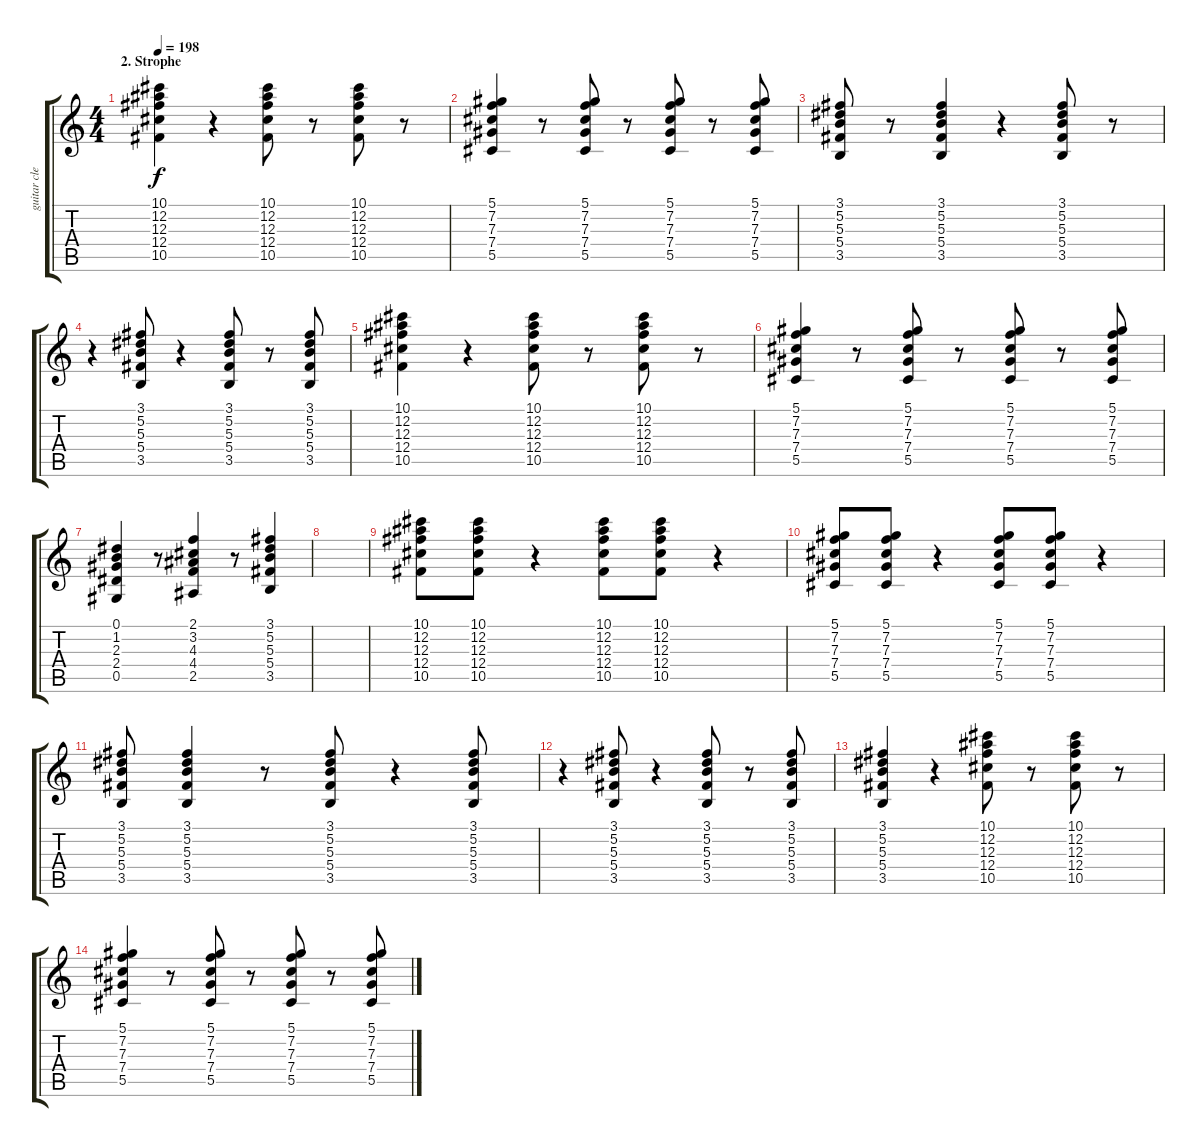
\track ("guitar clean" "guitar cle") {instrument electricguitarclean}
\staff {score tabs}
\tuning (Eb4 Bb3 Gb3 Db3 Ab2 Eb2) {hide}
\ts (4 4)
\section ("" "2. Strophe")
\tempo 198
\clef g2
\ks c
(10.1 12.2 12.3 12.4 10.5).4{dy f} r.4 (10.1 12.2 12.3 12.4 10.5).8 r.8 (10.1 12.2 12.3 12.4 10.5).8 r.8 |
(5.1 7.2 7.3 7.4 5.5).4 r.8 (5.1 7.2 7.3 7.4 5.5).8 r.8 (5.1 7.2 7.3 7.4 5.5).8 r.8 (5.1 7.2 7.3 7.4 5.5).8 |
(3.1 5.2 5.3 5.4 3.5).8 r.8 (3.1 5.2 5.3 5.4 3.5).4 r.4 (3.1 5.2 5.3 5.4 3.5).8 r.8 |
r.4 (3.1 5.2 5.3 5.4 3.5).8 r.4 (3.1 5.2 5.3 5.4 3.5).8 r.8 (3.1 5.2 5.3 5.4 3.5).8 |
(10.1 12.2 12.3 12.4 10.5).4 r.4 (10.1 12.2 12.3 12.4 10.5).8 r.8 (10.1 12.2 12.3 12.4 10.5).8 r.8 |
(5.1 7.2 7.3 7.4 5.5).4 r.8 (5.1 7.2 7.3 7.4 5.5).8 r.8 (5.1 7.2 7.3 7.4 5.5).8 r.8 (5.1 7.2 7.3 7.4 5.5).8 |
(0.1 1.2 2.3 2.4 0.5).4 r.8 (2.1 3.2 4.3 4.4 2.5).4 r.8 (3.1 5.2 5.3 5.4 3.5).4 |
|
(10.1 12.2 12.3 12.4 10.5).8 (10.1 12.2 12.3 12.4 10.5).8 r.4 (10.1 12.2 12.3 12.4 10.5).8 (10.1 12.2 12.3 12.4 10.5).8 r.4 |
(5.1 7.2 7.3 7.4 5.5).8 (5.1 7.2 7.3 7.4 5.5).8 r.4 (5.1 7.2 7.3 7.4 5.5).8 (5.1 7.2 7.3 7.4 5.5).8 r.4 |
(3.1 5.2 5.3 5.4 3.5).8 (3.1 5.2 5.3 5.4 3.5).4 r.8 (3.1 5.2 5.3 5.4 3.5).8 r.4 (3.1 5.2 5.3 5.4 3.5).8 |
r.4 (3.1 5.2 5.3 5.4 3.5).8 r.4 (3.1 5.2 5.3 5.4 3.5).8 r.8 (3.1 5.2 5.3 5.4 3.5).8 |
(3.1 5.2 5.3 5.4 3.5).4 r.4 (10.1 12.2 12.3 12.4 10.5).8 r.8 (10.1 12.2 12.3 12.4 10.5).8 r.8 |
(5.1 7.2 7.3 7.4 5.5).4 r.8 (5.1 7.2 7.3 7.4 5.5).8 r.8 (5.1 7.2 7.3 7.4 5.5).8 r.8 (5.1 7.2 7.3 7.4 5.5).8
